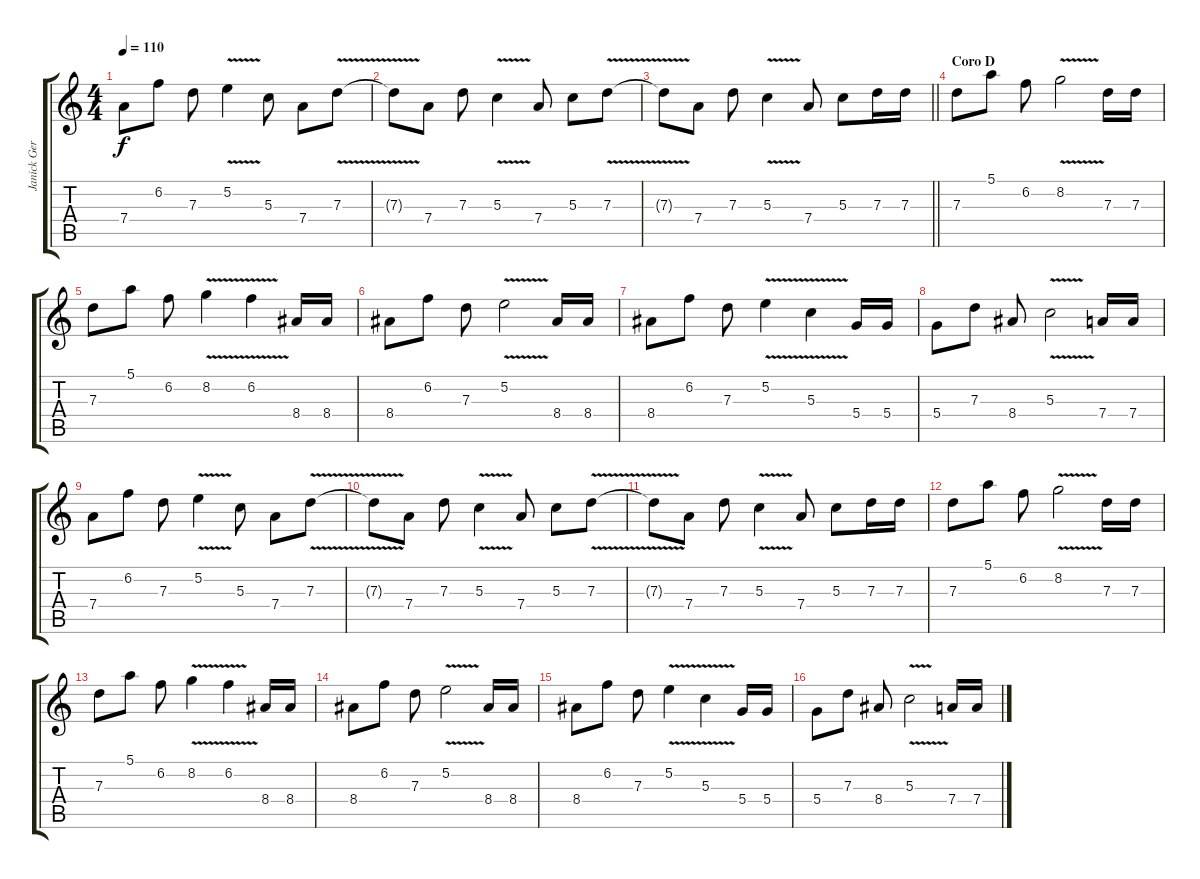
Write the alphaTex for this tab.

\track ("Janick Gers" "Janick Ger") {instrument distortionguitar}
\staff {score tabs}
\tuning (E4 B3 G3 D3 A2 E2) {hide}
\ts (4 4)
\tempo 110
\clef g2
\ks c
7.4.8{dy f} 6.2.8 7.3.8 5.2{v}.4 5.3.8 7.4.8 7.3{v}.8 |
7.3{t}.8 7.4.8 7.3.8 5.3{v}.4 7.4.8 5.3.8 7.3{v}.8 |
\barLineRight lightlight
7.3{t}.8 7.4.8 7.3.8 5.3{v}.4 7.4.8 5.3.8 7.3.16 7.3.16 |
\section ("" "Coro D")
7.3.8 5.1.8 6.2.8 8.2{v}.2 7.3.16 7.3.16 |
7.3.8 5.1.8 6.2.8 8.2{v}.4 6.2{v}.4 8.4.16 8.4.16 |
8.4.8 6.2.8 7.3.8 5.2{v}.2 8.4.16 8.4.16 |
8.4.8 6.2.8 7.3.8 5.2{v}.4 5.3{v}.4 5.4.16 5.4.16 |
5.4.8 7.3.8 8.4.8 5.3{v}.2 7.4.16 7.4.16 |
7.4.8 6.2.8 7.3.8 5.2{v}.4 5.3.8 7.4.8 7.3{v}.8 |
7.3{t}.8 7.4.8 7.3.8 5.3{v}.4 7.4.8 5.3.8 7.3{v}.8 |
7.3{t}.8 7.4.8 7.3.8 5.3{v}.4 7.4.8 5.3.8 7.3.16 7.3.16 |
7.3.8 5.1.8 6.2.8 8.2{v}.2 7.3.16 7.3.16 |
7.3.8 5.1.8 6.2.8 8.2{v}.4 6.2{v}.4 8.4.16 8.4.16 |
8.4.8 6.2.8 7.3.8 5.2{v}.2 8.4.16 8.4.16 |
8.4.8 6.2.8 7.3.8 5.2{v}.4 5.3{v}.4 5.4.16 5.4.16 |
5.4.8 7.3.8 8.4.8 5.3{v}.2 7.4.16 7.4.16
